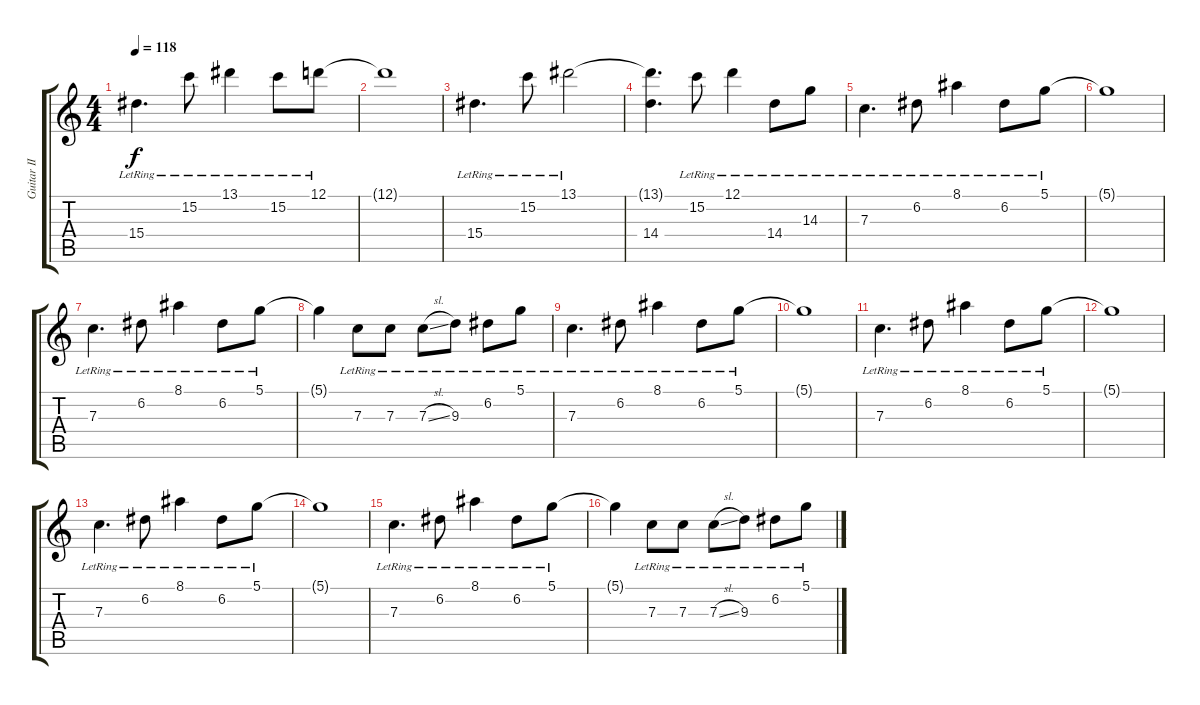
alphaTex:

\track ("Guitar II" "Guitar II") {instrument distortionguitar}
\staff {score tabs}
\tuning (D4 A3 F3 C3 G2 C2) {hide}
\ts (4 4)
\tempo 118
\clef g2
\ks c
15.4{lr}.4{d dy f} 15.2{lr}.8 13.1{lr}.4 15.2{lr}.8 12.1{lr}.8 |
12.1{t}.1 |
15.4{lr}.4{d} 15.2{lr}.8 13.1{lr}.2 |
(13.1{t} 14.4).4{d} 15.2{lr}.8 12.1{lr}.4 14.4{lr}.8 14.3{lr}.8 |
7.3{lr}.4{d balance 2 instrument electricguitarclean} 6.2{lr}.8 8.1{lr}.4 6.2{lr}.8 5.1{lr}.8 |
5.1{t}.1 |
7.3{lr}.4{d} 6.2{lr}.8 8.1{lr}.4 6.2{lr}.8 5.1{lr}.8 |
5.1{t}.4 7.3{lr}.8 7.3{lr}.8 7.3{sl lr}.8 9.3{lr}.8 6.2{lr}.8 5.1{lr}.8 |
7.3{lr}.4{d} 6.2{lr}.8 8.1{lr}.4 6.2{lr}.8 5.1{lr}.8 |
5.1{t}.1 |
7.3{lr}.4{d} 6.2{lr}.8 8.1{lr}.4 6.2{lr}.8 5.1{lr}.8 |
5.1{t}.1 |
7.3{lr}.4{d balance 2 instrument electricguitarclean} 6.2{lr}.8 8.1{lr}.4 6.2{lr}.8 5.1{lr}.8 |
5.1{t}.1 |
7.3{lr}.4{d} 6.2{lr}.8 8.1{lr}.4 6.2{lr}.8 5.1{lr}.8 |
5.1{t}.4 7.3{lr}.8 7.3{lr}.8 7.3{sl lr}.8 9.3{lr}.8 6.2{lr}.8 5.1{lr}.8
